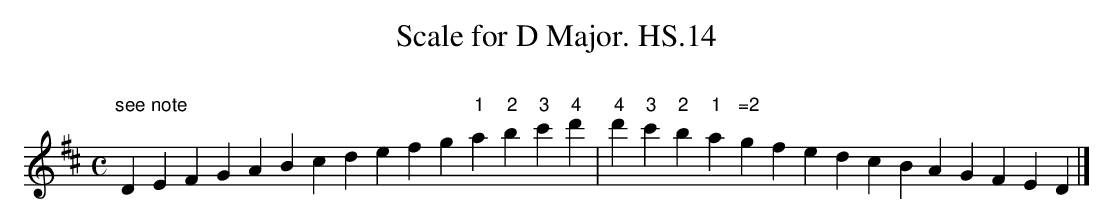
X:1
T:Scale for D Major. HS.14
M:C
L:1/4
O:
K:D
"see note"DEFGABcdefg"1"a"2"b"3"c'"4"d'|\
"4"d'"3"c'"2"b"1"a"=2"gfedcBAGFED|]
